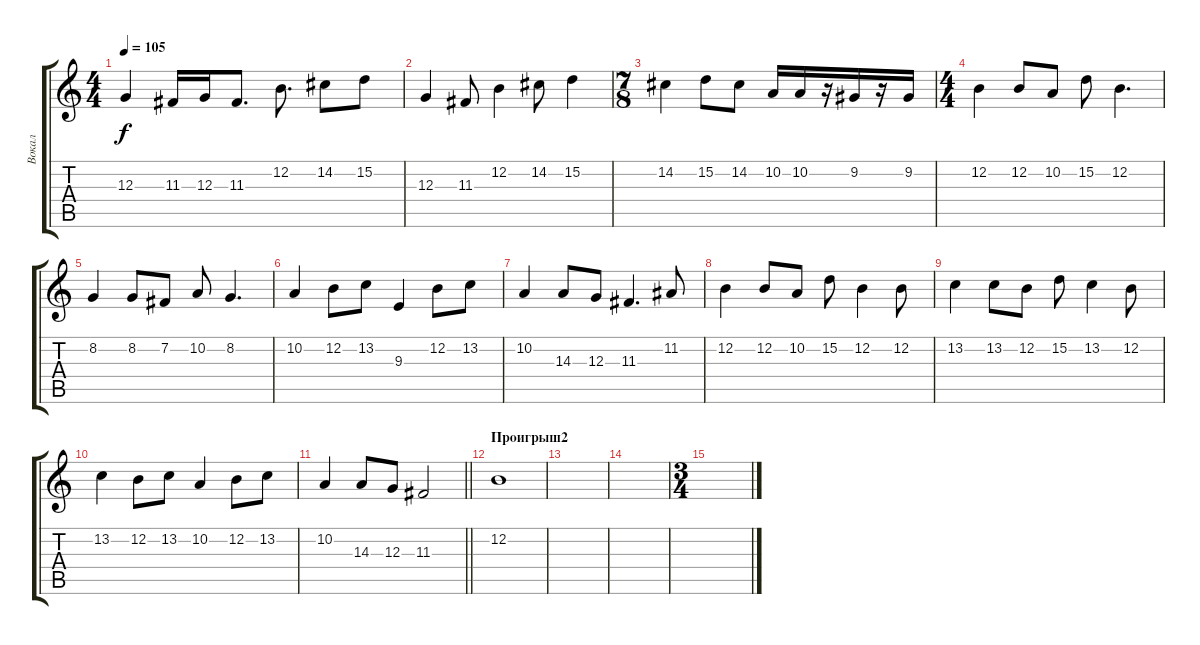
\track ("Вокал" "Вокал") {instrument flute}
\staff {score tabs}
\tuning (E4 B3 G3 D3 A2 E2) {hide}
\ts (4 4)
\tempo 105
\clef g2
\ks c
12.3.4{dy f} 11.3.16 12.3.16 11.3.8{d} 12.2.8{d} 14.2.8 15.2.8 |
12.3.4 11.3.8 12.2.4 14.2.8 15.2.4 |
\ts (7 8)
14.2.4 15.2.8 14.2.8 10.2.16 10.2.16 r.16 9.2.16 r.16 9.2.16 |
\ts (4 4)
12.2.4 12.2.8 10.2.8 15.2.8 12.2.4{d} |
8.2.4 8.2.8 7.2.8 10.2.8 8.2.4{d} |
10.2.4 12.2.8 13.2.8 9.3.4 12.2.8 13.2.8 |
10.2.4 14.3.8 12.3.8 11.3.4{d} 11.2.8 |
12.2.4 12.2.8 10.2.8 15.2.8 12.2.4 12.2.8 |
13.2.4 13.2.8 12.2.8 15.2.8 13.2.4 12.2.8 |
13.2.4 12.2.8 13.2.8 10.2.4 12.2.8 13.2.8 |
\barLineRight lightlight
10.2.4 14.3.8 12.3.8 11.3.2 |
\section ("" "Проигрыш2")
12.2.1 |
|
|
\ts (3 4)
